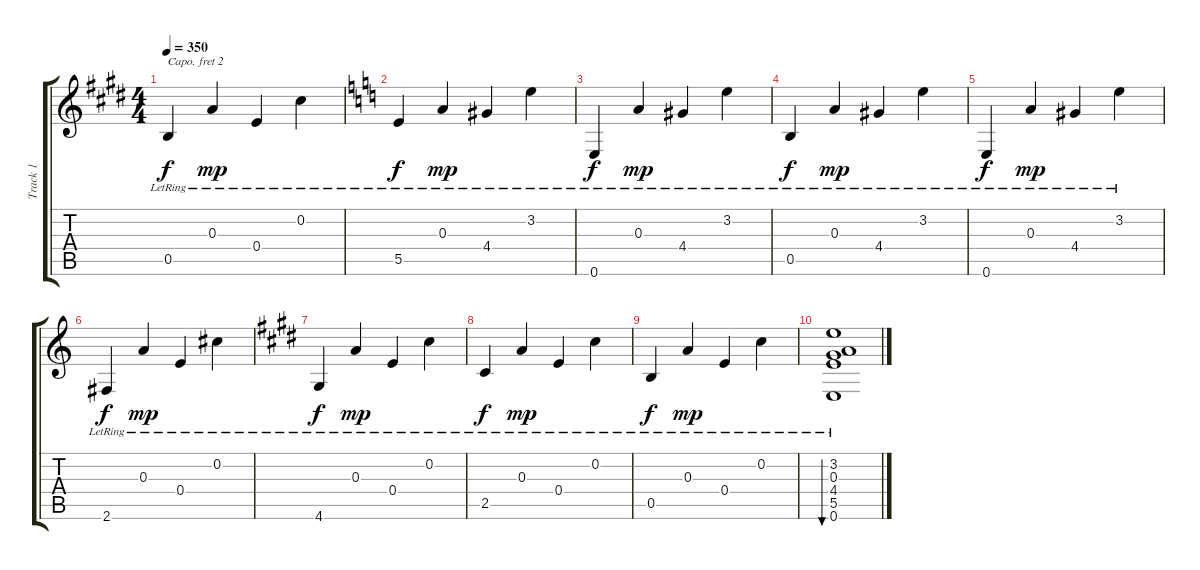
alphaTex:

\track ("Track 1" "Track 1") {instrument acousticguitarnylon}
\staff {score tabs}
\capo 2
\tuning (E4 B3 G3 D3 A2 D2) {hide}
\ts (4 4)
\tempo 350
\clef g2
\ks e
0.5{lr}.4{dy f} 0.3{lr}.4{dy mp} 0.4{lr}.4 0.2{lr}.4 |
\ks c
5.5{lr}.4{dy f} 0.3{lr}.4{dy mp} 4.4{lr}.4 3.2{lr}.4 |
0.6{lr}.4{dy f} 0.3{lr}.4{dy mp} 4.4{lr}.4 3.2{lr}.4 |
0.5{lr}.4{dy f} 0.3{lr}.4{dy mp} 4.4{lr}.4 3.2{lr}.4 |
0.6{lr}.4{dy f} 0.3{lr}.4{dy mp} 4.4{lr}.4 3.2{lr}.4 |
2.6{lr}.4{dy f} 0.3{lr}.4{dy mp} 0.4{lr}.4 0.2{lr}.4 |
\ks e
4.6{lr}.4{dy f} 0.3{lr}.4{dy mp} 0.4{lr}.4 0.2{lr}.4 |
2.5{lr}.4{dy f} 0.3{lr}.4{dy mp} 0.4{lr}.4 0.2{lr}.4 |
0.5{lr}.4{dy f} 0.3{lr}.4{dy mp} 0.4{lr}.4 0.2{lr}.4 |
(3.2{lr} 0.3{lr} 4.4{lr} 5.5{lr} 0.6{lr}).1{bu 480}
